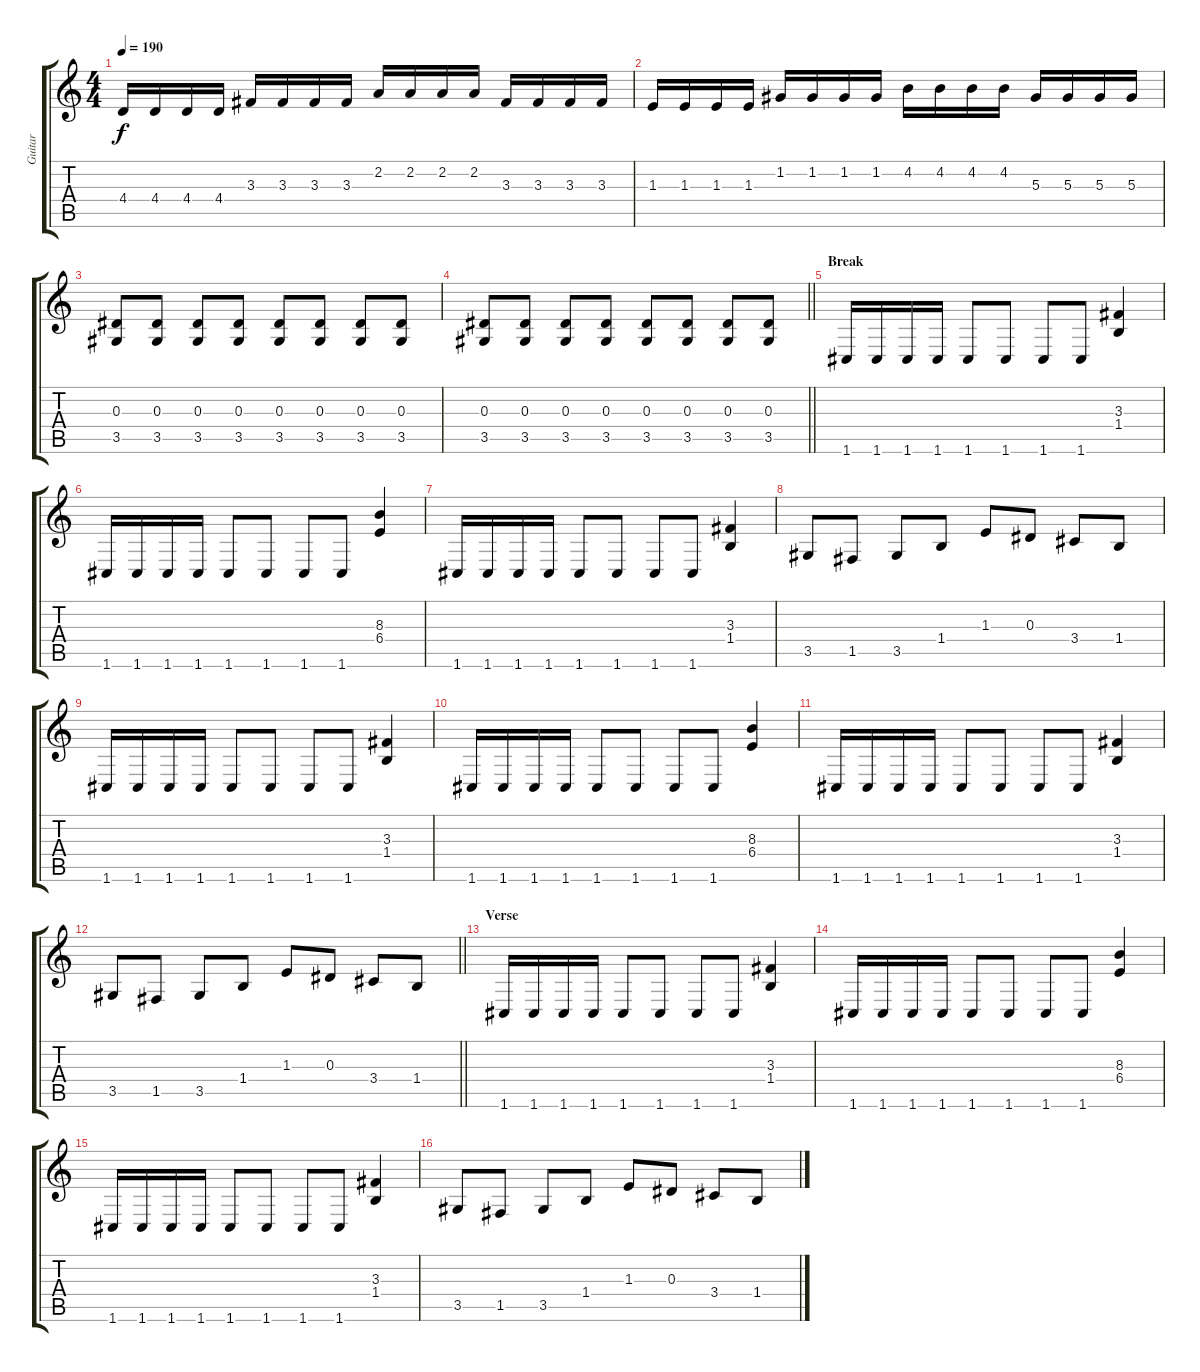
\track ("Guitar" "Guitar") {instrument distortionguitar}
\staff {score tabs}
\tuning (C4 G3 Eb3 Bb2 F2 C2) {hide}
\ts (4 4)
\tempo 190
\clef g2
\ks c
4.4.16{dy f} 4.4.16 4.4.16 4.4.16 3.3.16 3.3.16 3.3.16 3.3.16 2.2.16 2.2.16 2.2.16 2.2.16 3.3.16 3.3.16 3.3.16 3.3.16 |
1.3.16 1.3.16 1.3.16 1.3.16 1.2.16 1.2.16 1.2.16 1.2.16 4.2.16 4.2.16 4.2.16 4.2.16 5.3.16 5.3.16 5.3.16 5.3.16 |
(0.3 3.5).8 (0.3 3.5).8 (0.3 3.5).8 (0.3 3.5).8 (0.3 3.5).8 (0.3 3.5).8 (0.3 3.5).8 (0.3 3.5).8 |
\barLineRight lightlight
(0.3 3.5).8 (0.3 3.5).8 (0.3 3.5).8 (0.3 3.5).8 (0.3 3.5).8 (0.3 3.5).8 (0.3 3.5).8 (0.3 3.5).8 |
\section ("" "Break")
1.6.16 1.6.16 1.6.16 1.6.16 1.6.8 1.6.8 1.6.8 1.6.8 (3.3 1.4).4 |
1.6.16 1.6.16 1.6.16 1.6.16 1.6.8 1.6.8 1.6.8 1.6.8 (8.3 6.4).4 |
1.6.16 1.6.16 1.6.16 1.6.16 1.6.8 1.6.8 1.6.8 1.6.8 (3.3 1.4).4 |
3.5.8 1.5.8 3.5.8 1.4.8 1.3.8 0.3.8 3.4.8 1.4.8 |
1.6.16 1.6.16 1.6.16 1.6.16 1.6.8 1.6.8 1.6.8 1.6.8 (3.3 1.4).4 |
1.6.16 1.6.16 1.6.16 1.6.16 1.6.8 1.6.8 1.6.8 1.6.8 (8.3 6.4).4 |
1.6.16 1.6.16 1.6.16 1.6.16 1.6.8 1.6.8 1.6.8 1.6.8 (3.3 1.4).4 |
\barLineRight lightlight
3.5.8 1.5.8 3.5.8 1.4.8 1.3.8 0.3.8 3.4.8 1.4.8 |
\section ("" "Verse")
1.6.16 1.6.16 1.6.16 1.6.16 1.6.8 1.6.8 1.6.8 1.6.8 (3.3 1.4).4 |
1.6.16 1.6.16 1.6.16 1.6.16 1.6.8 1.6.8 1.6.8 1.6.8 (8.3 6.4).4 |
1.6.16 1.6.16 1.6.16 1.6.16 1.6.8 1.6.8 1.6.8 1.6.8 (3.3 1.4).4 |
3.5.8 1.5.8 3.5.8 1.4.8 1.3.8 0.3.8 3.4.8 1.4.8
